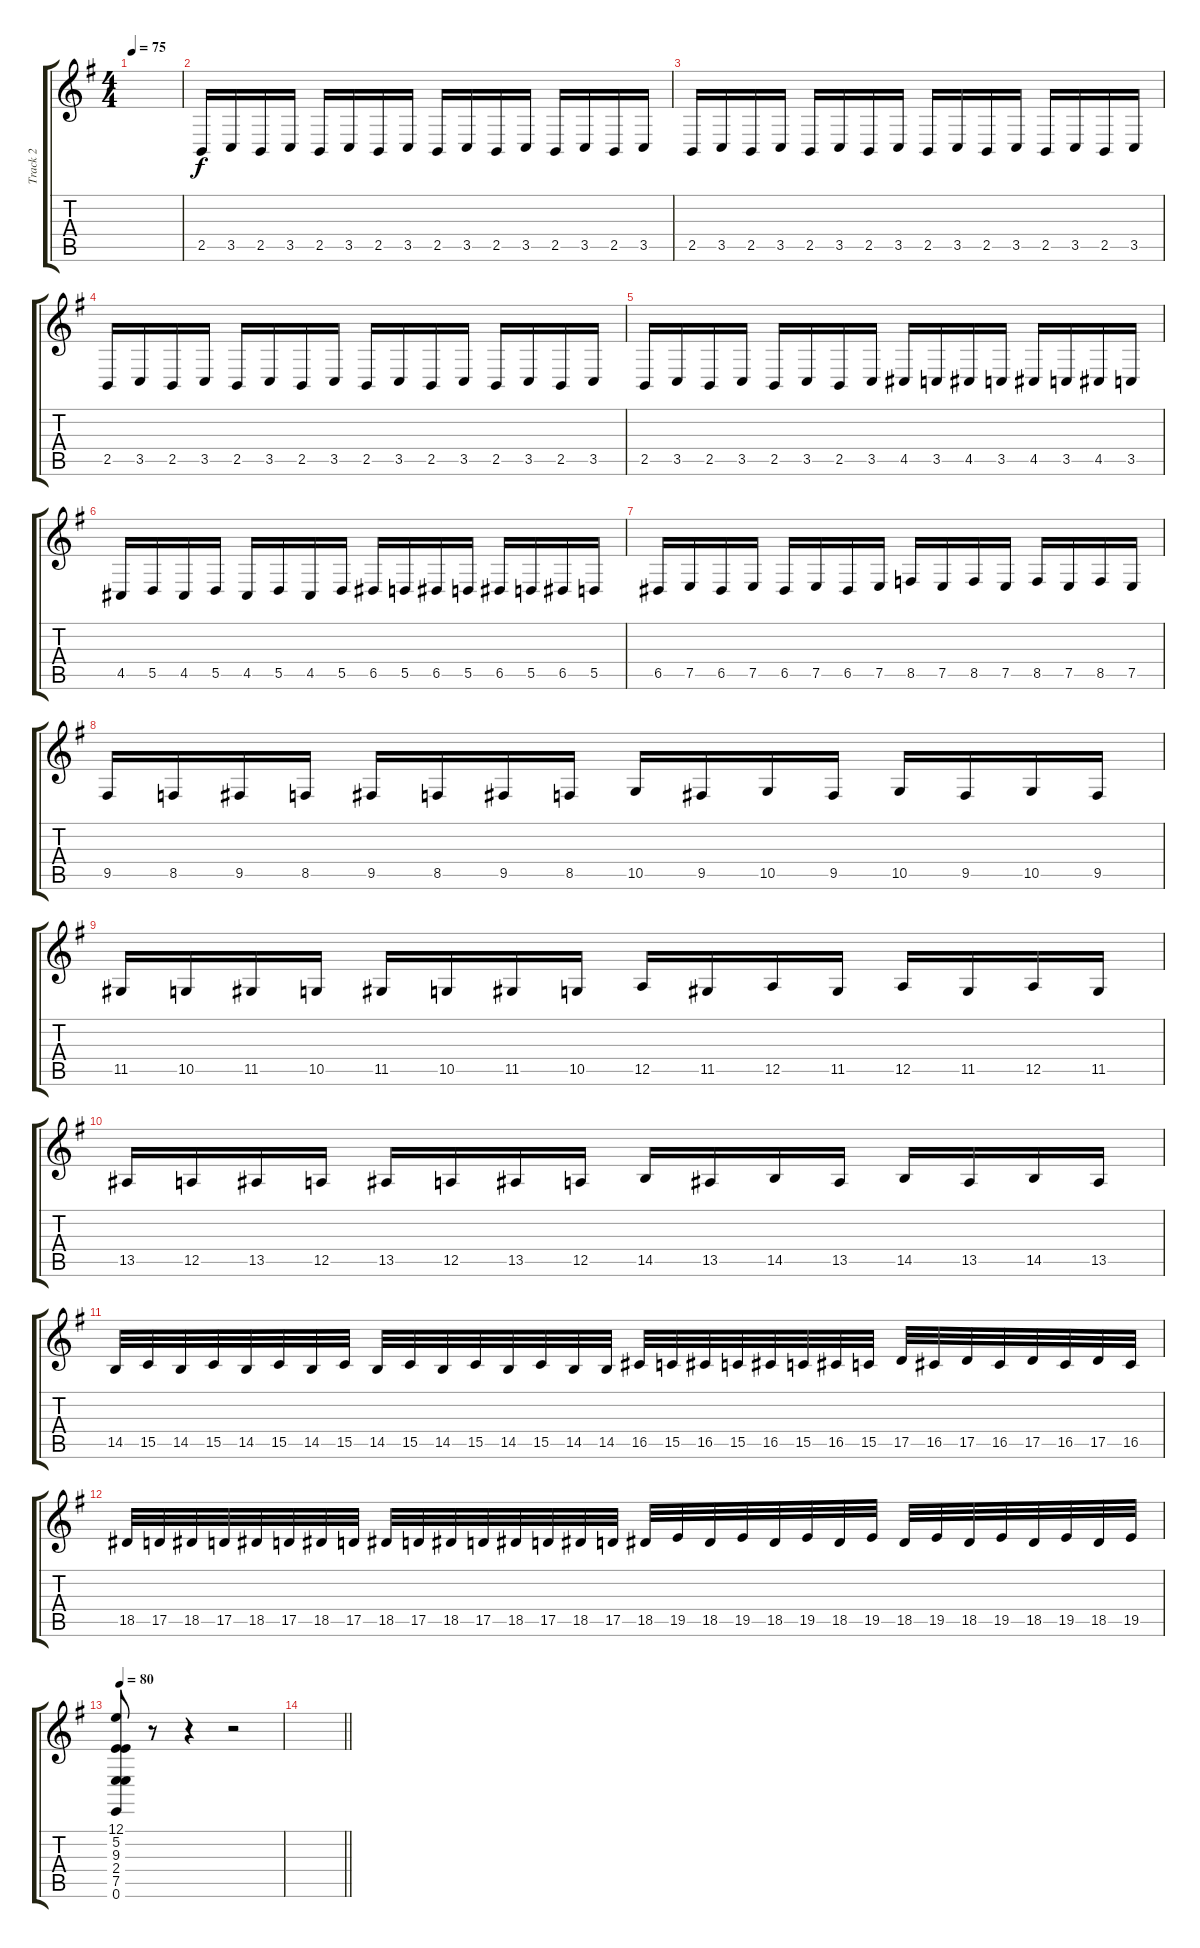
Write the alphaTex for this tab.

\track ("Track 2" "Track 2") {instrument orchestrahit}
\staff {score tabs}
\tuning (E4 B3 G3 D3 A2 E2) {hide}
\ts (4 4)
\tempo 75
\clef g2
\ks g
|
2.5.16{volume 6} 3.5.16 2.5.16 3.5.16 2.5.16 3.5.16 2.5.16 3.5.16 2.5.16 3.5.16 2.5.16 3.5.16 2.5.16 3.5.16 2.5.16 3.5.16 |
2.5.16 3.5.16 2.5.16 3.5.16 2.5.16 3.5.16 2.5.16 3.5.16 2.5.16 3.5.16 2.5.16 3.5.16 2.5.16 3.5.16 2.5.16 3.5.16 |
2.5.16{volume 9} 3.5.16 2.5.16 3.5.16 2.5.16 3.5.16 2.5.16 3.5.16 2.5.16 3.5.16 2.5.16 3.5.16 2.5.16 3.5.16 2.5.16 3.5.16 |
2.5.16 3.5.16 2.5.16 3.5.16 2.5.16 3.5.16 2.5.16 3.5.16 4.5.16 3.5.16 4.5.16 3.5.16 4.5.16 3.5.16 4.5.16 3.5.16 |
4.5.16 5.5.16{volume 10} 4.5.16 5.5.16 4.5.16 5.5.16 4.5.16 5.5.16 6.5.16 5.5.16 6.5.16 5.5.16 6.5.16 5.5.16 6.5.16 5.5.16 |
6.5.16 7.5.16 6.5.16 7.5.16 6.5.16 7.5.16 6.5.16 7.5.16 8.5.16 7.5.16 8.5.16 7.5.16 8.5.16 7.5.16 8.5.16 7.5.16 |
9.5.16 8.5.16 9.5.16 8.5.16 9.5.16 8.5.16 9.5.16 8.5.16 10.5.16 9.5.16 10.5.16 9.5.16 10.5.16 9.5.16 10.5.16 9.5.16 |
11.5.16 10.5.16 11.5.16 10.5.16 11.5.16 10.5.16 11.5.16 10.5.16 12.5.16 11.5.16 12.5.16 11.5.16 12.5.16 11.5.16 12.5.16 11.5.16 |
13.5.16 12.5.16 13.5.16 12.5.16 13.5.16 12.5.16 13.5.16 12.5.16 14.5.16 13.5.16 14.5.16 13.5.16 14.5.16 13.5.16 14.5.16 13.5.16 |
14.5.32 15.5.32 14.5.32 15.5.32 14.5.32 15.5.32 14.5.32 15.5.32 14.5.32 15.5.32 14.5.32 15.5.32 14.5.32 15.5.32 14.5.32 14.5.32 16.5.32 15.5.32 16.5.32 15.5.32 16.5.32 15.5.32 16.5.32 15.5.32 17.5.32 16.5.32 17.5.32 16.5.32 17.5.32 16.5.32 17.5.32 16.5.32 |
18.5.32 17.5.32 18.5.32 17.5.32 18.5.32 17.5.32 18.5.32 17.5.32 18.5.32 17.5.32 18.5.32 17.5.32 18.5.32 17.5.32 18.5.32 17.5.32 18.5.32 19.5.32 18.5.32 19.5.32 18.5.32 19.5.32 18.5.32 19.5.32 18.5.32 19.5.32 18.5.32 19.5.32 18.5.32 19.5.32 18.5.32 19.5.32 |
\tempo 80
(12.1 5.2 9.3 2.4 7.5 0.6).8 r.8 r.4 r.2 |
\barLineRight lightlight
